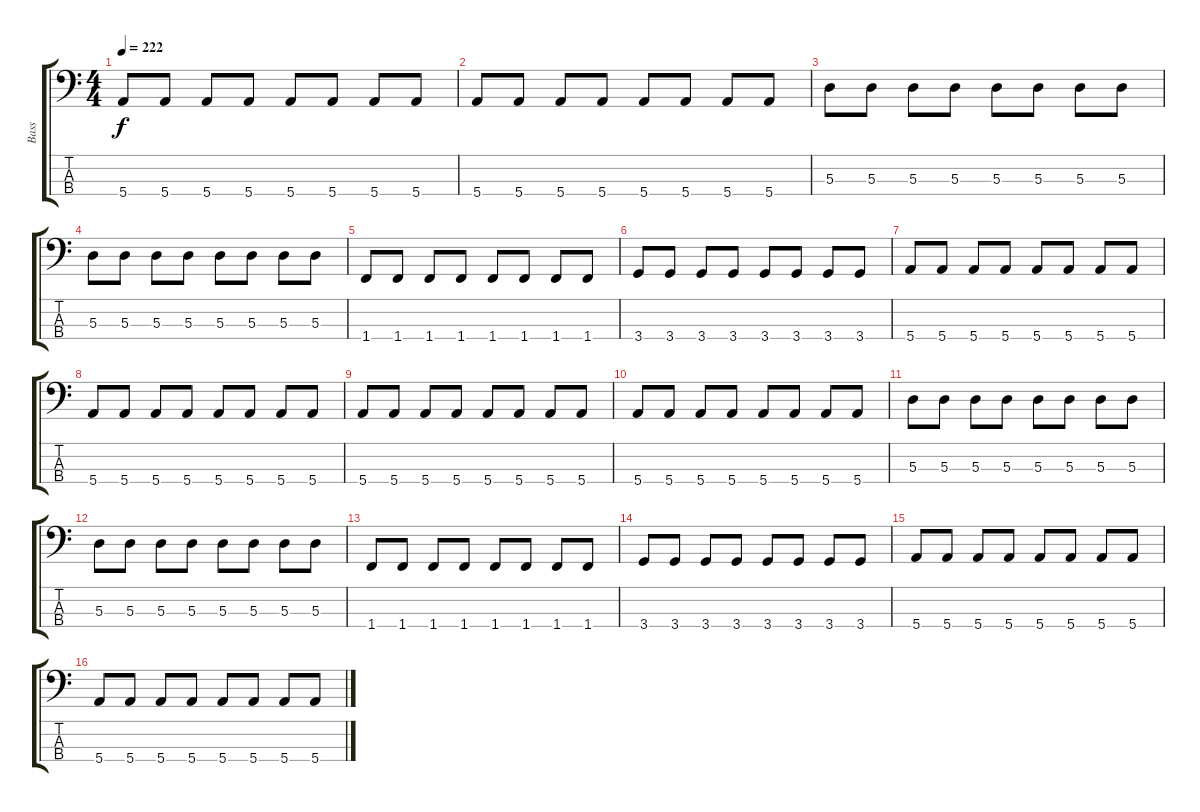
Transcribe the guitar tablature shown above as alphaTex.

\track ("Bass" "Bass") {instrument electricbassfinger}
\staff {score tabs}
\tuning (G2 D2 A1 E1) {hide}
\ts (4 4)
\tempo 222
\clef f4
\ks c
5.4.8{dy f} 5.4.8 5.4.8 5.4.8 5.4.8 5.4.8 5.4.8 5.4.8 |
5.4.8 5.4.8 5.4.8 5.4.8 5.4.8 5.4.8 5.4.8 5.4.8 |
5.3.8 5.3.8 5.3.8 5.3.8 5.3.8 5.3.8 5.3.8 5.3.8 |
5.3.8 5.3.8 5.3.8 5.3.8 5.3.8 5.3.8 5.3.8 5.3.8 |
1.4.8 1.4.8 1.4.8 1.4.8 1.4.8 1.4.8 1.4.8 1.4.8 |
3.4.8 3.4.8 3.4.8 3.4.8 3.4.8 3.4.8 3.4.8 3.4.8 |
5.4.8 5.4.8 5.4.8 5.4.8 5.4.8 5.4.8 5.4.8 5.4.8 |
5.4.8 5.4.8 5.4.8 5.4.8 5.4.8 5.4.8 5.4.8 5.4.8 |
5.4.8 5.4.8 5.4.8 5.4.8 5.4.8 5.4.8 5.4.8 5.4.8 |
5.4.8 5.4.8 5.4.8 5.4.8 5.4.8 5.4.8 5.4.8 5.4.8 |
5.3.8 5.3.8 5.3.8 5.3.8 5.3.8 5.3.8 5.3.8 5.3.8 |
5.3.8 5.3.8 5.3.8 5.3.8 5.3.8 5.3.8 5.3.8 5.3.8 |
1.4.8 1.4.8 1.4.8 1.4.8 1.4.8 1.4.8 1.4.8 1.4.8 |
3.4.8 3.4.8 3.4.8 3.4.8 3.4.8 3.4.8 3.4.8 3.4.8 |
5.4.8 5.4.8 5.4.8 5.4.8 5.4.8 5.4.8 5.4.8 5.4.8 |
5.4.8 5.4.8 5.4.8 5.4.8 5.4.8 5.4.8 5.4.8 5.4.8
